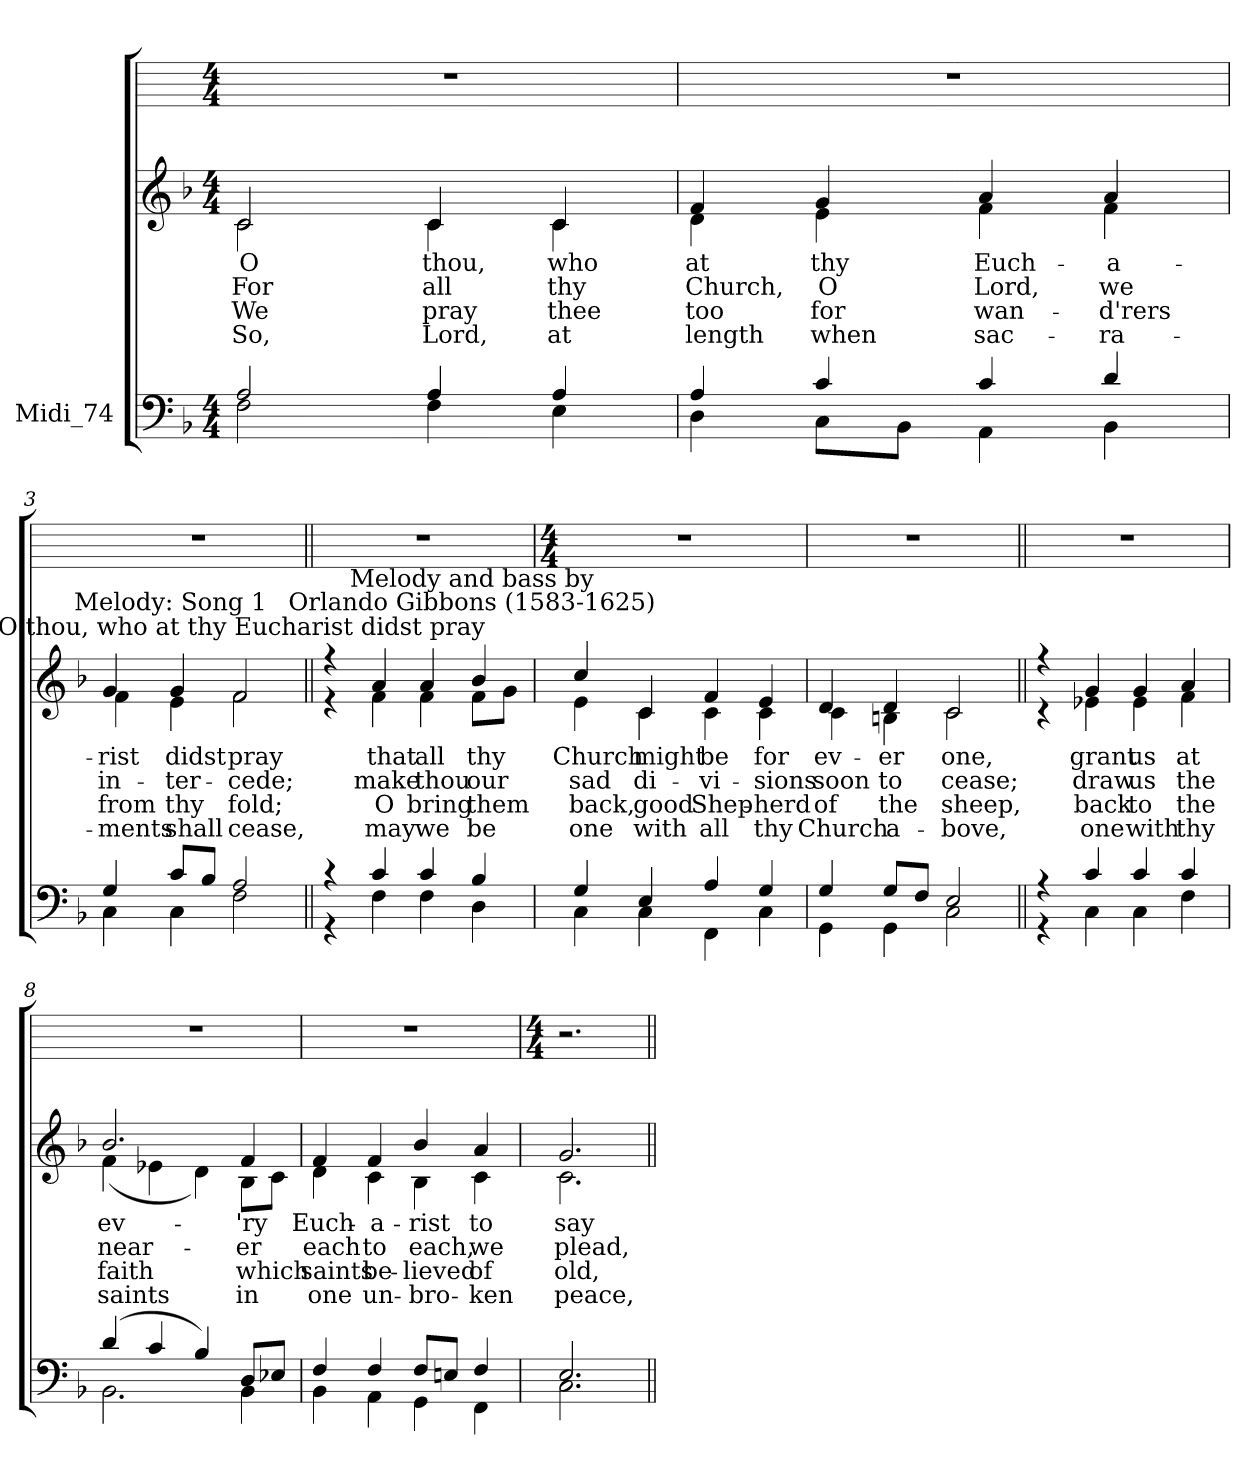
**kern	**kern	**text	**text	**text	**text	**kern
*part3	*part2	*part2	*part2	*part2	*part2	*part1
*staff3	*staff2	*staff2	*staff2	*staff2	*staff2	*staff1
*I"Midi_74	*	*	*	*	*	*
*clefF4	*clefG2	*	*	*	*	*
*k[b-]	*k[b-]	*	*	*	*	*
*F:	*F:	*	*	*	*	*
*M4/4	*M4/4	*	*	*	*	*M4/4
=1	=1	=1	=1	=1	=1	=1
*^	*	*	*	*	*	*
!	!	!LO:TX:a:cj:t=W. H. Turton\n(1856-1938)	!	!	!	!	!
!	!	!	!LO:LY:b	!LO:LY:b	!LO:LY:b	!LO:LY:b	!
*	*	*^	*	*	*	*	*
2A/	2F\	2c/	2c\	O	For	We	So,	1r
!	!	!	!	!LO:LY:b	!LO:LY:b	!LO:LY:b	!LO:LY:b	!
4A/	4F\	4c/	4c\	thou,	all	pray	Lord,	.
!	!	!	!	!LO:LY:b	!LO:LY:b	!LO:LY:b	!LO:LY:b	!
4A/	4E\	4c/	4c\	who	thy	thee	at	.
=2	=2	=2	=2	=2	=2	=2	=2	=2
!	!	!	!	!LO:LY:b	!LO:LY:b	!LO:LY:b	!LO:LY:b	!
4A/	4D\	4f/	4d\	at	Church,	too	length	1r
!	!	!	!	!LO:LY:b	!LO:LY:b	!LO:LY:b	!LO:LY:b	!
4c/	8C\L	4g/	4e\	thy	O	for	when	.
.	8BB-\J	.	.	.	.	.	.	.
!	!	!	!	!LO:LY:b	!LO:LY:b	!LO:LY:b	!LO:LY:b	!
4c/	4AA\	4a/	4f\	Euch-	-Lord,	wan-	-sac-	.
!	!	!	!	!LO:LY:b	!LO:LY:b	!LO:LY:b	!LO:LY:b	!
4d/	4BB-\	4a/	4f\	-a-	-we	d'rers	ra-	.
=3	=3	=3	=3	=3	=3	=3	=3	=3
!	!	!	!	!LO:LY:b	!LO:LY:b	!LO:LY:b	!LO:LY:b	!
4G/	4C\	4g/	4f\	-rist	in-	-from	ments	1r
!	!	!LO:TX:a:cj:t=AMNS 265 O thou, who at thy Eucharist didst pray	!	!	!	!	!	!
!	!	!LO:TX:a:cj:t=Melody&colon; Song 1	!	!	!	!	!	!
!	!	!	!	!LO:LY:b	!LO:LY:b	!LO:LY:b	!LO:LY:b	!
8c/L	4C\	4g/	4e\	didst	ter-	-thy	shall	.
8B-/J	.	.	.	.	.	.	.	.
!	!	!	!	!LO:LY:b	!LO:LY:b	!LO:LY:b	!LO:LY:b	!
2A/	2F\	2f/	2f\	pray	cede;	fold;	cease,	.
=4||	=4||	=4||	=4||	=4||	=4||	=4||	=4||	=4||
4r	4r	4r	4r	.	.	.	.	1r
!	!	!	!	!LO:LY:b	!LO:LY:b	!LO:LY:b	!LO:LY:b	!
4c/	4F\	4a/	4f\	that	make	O	may	.
!	!	!	!	!LO:LY:b	!LO:LY:b	!LO:LY:b	!LO:LY:b	!
4c/	4F\	4a/	4f\	all	thou	bring	we	.
!	!	!LO:TX:a:cj:t=Melody and bass by\nOrlando Gibbons (1583-1625)	!	!	!	!	!	!
!	!	!	!	!LO:LY:b	!LO:LY:b	!LO:LY:b	!LO:LY:b	!
4B-/	4D\	4b-/	8f\L	thy	our	them	be	.
.	.	.	8g\J	.	.	.	.	.
!!LO:LB:g=z
=5	=5	=5	=5	=5	=5	=5	=5	=5
*	*	*	*	*	*	*	*	*M4/4
!	!	!	!	!LO:LY:b	!LO:LY:b	!LO:LY:b	!LO:LY:b	!
4G/	4C\	4cc/	4e\	Church	sad	back,	one	1r
!	!	!	!	!LO:LY:b	!LO:LY:b	!LO:LY:b	!LO:LY:b	!
4E/	4C\	4c/	4c\	might	di-	-good	with	.
!	!	!	!	!LO:LY:b	!LO:LY:b	!LO:LY:b	!LO:LY:b	!
4A/	4FF\	4f/	4c\	be	vi-	-Shep-	-all	.
!	!	!	!	!LO:LY:b	!LO:LY:b	!LO:LY:b	!LO:LY:b	!
4G/	4C\	4e/	4c\	for	sions	herd	thy	.
=6	=6	=6	=6	=6	=6	=6	=6	=6
!	!	!	!	!LO:LY:b	!LO:LY:b	!LO:LY:b	!LO:LY:b	!
4G/	4GG\	4d/	4c\	ev-	-soon	of	Church	1r
!	!	!	!	!LO:LY:b	!LO:LY:b	!LO:LY:b	!LO:LY:b	!
8G/L	4GG\	4d/	4Bn\	er	to	the	a-	.
8F/J	.	.	.	.	.	.	.	.
!	!	!	!	!LO:LY:b	!LO:LY:b	!LO:LY:b	!LO:LY:b	!
2E/	2C\	2c/	2c\	-one,	cease;	sheep,	bove,	.
=7||	=7||	=7||	=7||	=7||	=7||	=7||	=7||	=7||
4r	4r	4r	4r	.	.	.	.	1r
!	!	!	!	!LO:LY:b	!LO:LY:b	!LO:LY:b	!LO:LY:b	!
4c/	4C\	4g/	4e-X\	grant	draw	back	one	.
!	!	!	!	!LO:LY:b	!LO:LY:b	!LO:LY:b	!LO:LY:b	!
4c/	4C\	4g/	4e-\	us	us	to	with	.
!	!	!	!	!LO:LY:b	!LO:LY:b	!LO:LY:b	!LO:LY:b	!
4c/	4F\	4a/	4f\	at	the	the	thy	.
=8	=8	=8	=8	=8	=8	=8	=8	=8
!	!	!	!	!LO:LY:b	!LO:LY:b	!LO:LY:b	!LO:LY:b	!
(>4d/	2.BB-\	2.b-/	(<4f\	ev-	-near-	-faith	saints	1r
4c/	.	.	4e-X\	.	.	.	.	.
4B-/)	.	.	4d\)	.	.	.	.	.
!	!	!	!	!LO:LY:b	!LO:LY:b	!LO:LY:b	!LO:LY:b	!
8D/L	4BB-\	4f/	8B-\L	'ry	er	which	in	.
8E-X/J	.	.	8c\J	.	.	.	.	.
=9	=9	=9	=9	=9	=9	=9	=9	=9
!	!	!	!	!LO:LY:b	!LO:LY:b	!LO:LY:b	!LO:LY:b	!
4F/	4BB-\	4f/	4d\	Euch-	-each	saints	one	1r
!	!	!	!	!LO:LY:b	!LO:LY:b	!LO:LY:b	!LO:LY:b	!
4F/	4AA\	4f/	4c\	a-	-to	be-	-un-	.
!	!	!	!	!LO:LY:b	!LO:LY:b	!LO:LY:b	!LO:LY:b	!
8F/L	4GG\	4b-/	4B-\	-rist	each,	lieved	bro-	.
8En/J	.	.	.	.	.	.	.	.
!	!	!	!	!LO:LY:b	!LO:LY:b	!LO:LY:b	!LO:LY:b	!
4F/	4FF\	4a/	4c\	-to	we	of	ken	.
!!LO:LB:g=z
=10	=10	=10	=10	=10	=10	=10	=10	=10
*	*	*	*	*	*	*	*	*M4/4
!	!	!	!	!LO:LY:b	!LO:LY:b	!LO:LY:b	!LO:LY:b	!
2.E/	2.C\	2.g/	2.c\	say	plead,	old,	peace,	2.r
*v	*v	*	*	*	*	*	*	*
*	*v	*v	*	*	*	*	*
=||	=||	=||	=||	=||	=||	=||
*-	*-	*-	*-	*-	*-	*-
